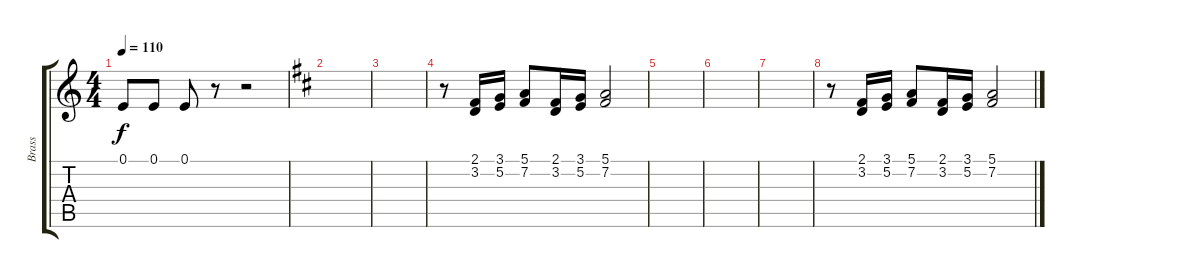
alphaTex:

\track ("Brass" "Brass") {instrument brasssection}
\staff {score tabs}
\tuning (E4 B3 G3 D3 A2 E2) {hide}
\ts (4 4)
\tempo 110
\clef g2
\ks c
0.1.8{dy f} 0.1.8 0.1.8 r.8 r.2 |
\ks d
|
|
r.8 (2.1 3.2).16 (3.1 5.2).16 (5.1 7.2).8 (2.1 3.2).16 (3.1 5.2).16 (5.1 7.2).2 |
|
|
|
r.8 (2.1 3.2).16 (3.1 5.2).16 (5.1 7.2).8 (2.1 3.2).16 (3.1 5.2).16 (5.1 7.2).2
